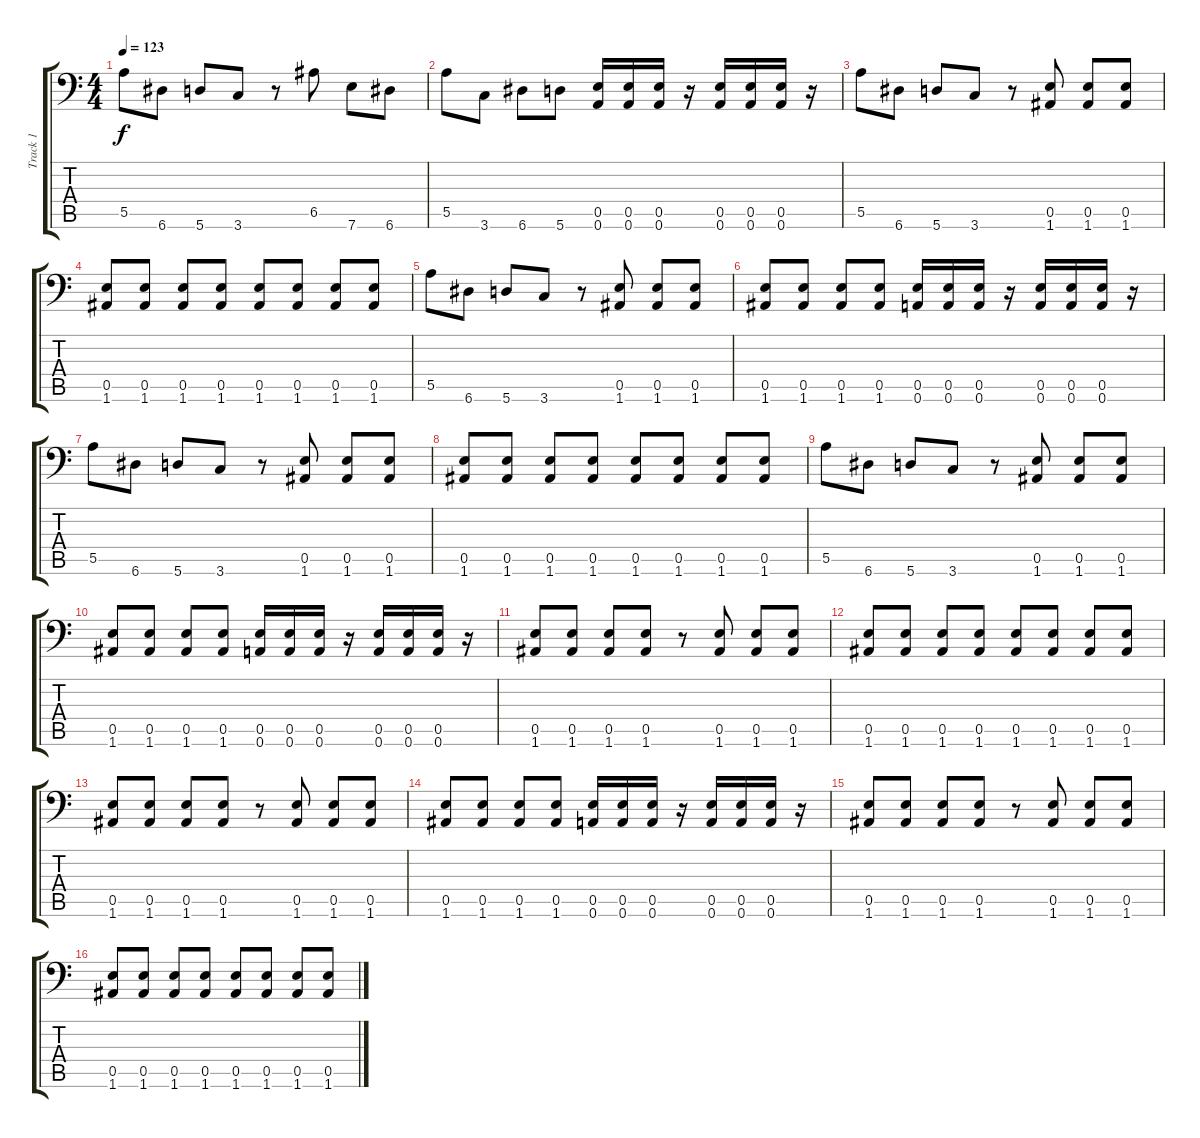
\track ("Track 1" "Track 1") {instrument distortionguitar}
\staff {score tabs}
\tuning (B3 Gb3 D3 A2 E2 A1) {hide}
\ts (4 4)
\tempo 123
\clef f4
\ks c
5.5.8{dy f} 6.6.8 5.6.8 3.6.8 r.8 6.5.8 7.6.8 6.6.8 |
5.5.8 3.6.8 6.6.8 5.6.8 (0.5 0.6).16 (0.5 0.6).16 (0.5 0.6).16 r.16 (0.5 0.6).16 (0.5 0.6).16 (0.5 0.6).16 r.16 |
5.5.8 6.6.8 5.6.8 3.6.8 r.8 (0.5 1.6).8 (0.5 1.6).8 (0.5 1.6).8 |
(0.5 1.6).8 (0.5 1.6).8 (0.5 1.6).8 (0.5 1.6).8 (0.5 1.6).8 (0.5 1.6).8 (0.5 1.6).8 (0.5 1.6).8 |
5.5.8 6.6.8 5.6.8 3.6.8 r.8 (0.5 1.6).8 (0.5 1.6).8 (0.5 1.6).8 |
(0.5 1.6).8 (0.5 1.6).8 (0.5 1.6).8 (0.5 1.6).8 (0.5 0.6).16 (0.5 0.6).16 (0.5 0.6).16 r.16 (0.5 0.6).16 (0.5 0.6).16 (0.5 0.6).16 r.16 |
5.5.8 6.6.8 5.6.8 3.6.8 r.8 (0.5 1.6).8 (0.5 1.6).8 (0.5 1.6).8 |
(0.5 1.6).8 (0.5 1.6).8 (0.5 1.6).8 (0.5 1.6).8 (0.5 1.6).8 (0.5 1.6).8 (0.5 1.6).8 (0.5 1.6).8 |
5.5.8 6.6.8 5.6.8 3.6.8 r.8 (0.5 1.6).8 (0.5 1.6).8 (0.5 1.6).8 |
(0.5 1.6).8 (0.5 1.6).8 (0.5 1.6).8 (0.5 1.6).8 (0.5 0.6).16 (0.5 0.6).16 (0.5 0.6).16 r.16 (0.5 0.6).16 (0.5 0.6).16 (0.5 0.6).16 r.16 |
(0.5 1.6).8 (0.5 1.6).8 (0.5 1.6).8 (0.5 1.6).8 r.8 (0.5 1.6).8 (0.5 1.6).8 (0.5 1.6).8 |
(0.5 1.6).8 (0.5 1.6).8 (0.5 1.6).8 (0.5 1.6).8 (0.5 1.6).8 (0.5 1.6).8 (0.5 1.6).8 (0.5 1.6).8 |
(0.5 1.6).8 (0.5 1.6).8 (0.5 1.6).8 (0.5 1.6).8 r.8 (0.5 1.6).8 (0.5 1.6).8 (0.5 1.6).8 |
(0.5 1.6).8 (0.5 1.6).8 (0.5 1.6).8 (0.5 1.6).8 (0.5 0.6).16 (0.5 0.6).16 (0.5 0.6).16 r.16 (0.5 0.6).16 (0.5 0.6).16 (0.5 0.6).16 r.16 |
(0.5 1.6).8 (0.5 1.6).8 (0.5 1.6).8 (0.5 1.6).8 r.8 (0.5 1.6).8 (0.5 1.6).8 (0.5 1.6).8 |
(0.5 1.6).8 (0.5 1.6).8 (0.5 1.6).8 (0.5 1.6).8 (0.5 1.6).8 (0.5 1.6).8 (0.5 1.6).8 (0.5 1.6).8
